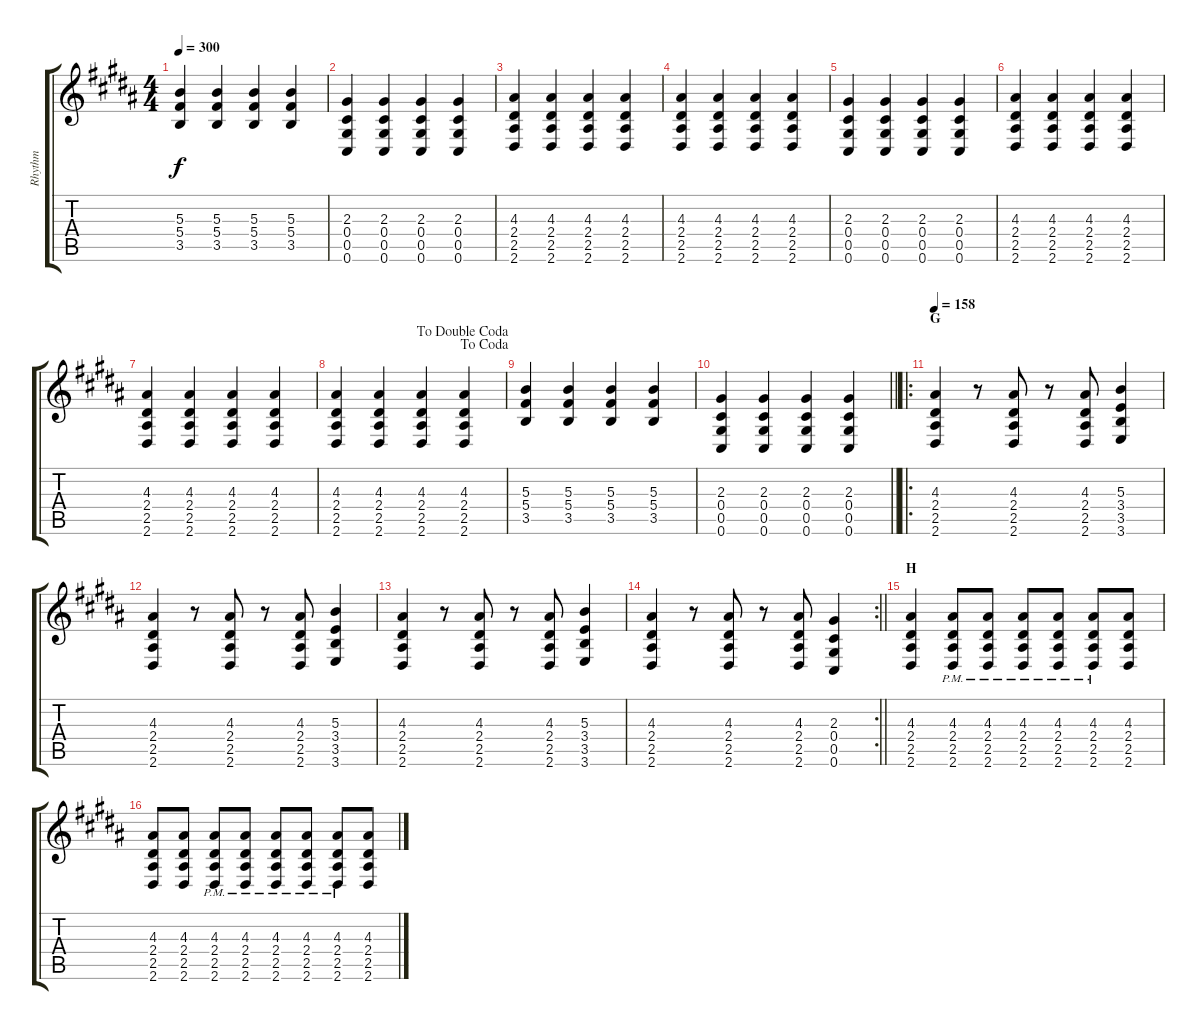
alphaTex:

\track ("Rhythm" "Rhythm") {instrument distortionguitar}
\staff {score tabs}
\tuning (Eb4 Bb3 Gb3 Db3 Ab2 Db2) {hide}
\ts (4 4)
\tempo 300
\clef g2
\ks g#minor
(5.3 5.4 3.5).4{dy f} (5.3 5.4 3.5).4 (5.3 5.4 3.5).4 (5.3 5.4 3.5).4 |
(2.3 0.4 0.5 0.6).4 (2.3 0.4 0.5 0.6).4 (2.3 0.4 0.5 0.6).4 (2.3 0.4 0.5 0.6).4 |
\ks b
(4.3 2.4 2.5 2.6).4 (4.3 2.4 2.5 2.6).4 (4.3 2.4 2.5 2.6).4 (4.3 2.4 2.5 2.6).4 |
\ks g#minor
(4.3 2.4 2.5 2.6).4 (4.3 2.4 2.5 2.6).4 (4.3 2.4 2.5 2.6).4 (4.3 2.4 2.5 2.6).4 |
(2.3 0.4 0.5 0.6).4 (2.3 0.4 0.5 0.6).4 (2.3 0.4 0.5 0.6).4 (2.3 0.4 0.5 0.6).4 |
(4.3 2.4 2.5 2.6).4 (4.3 2.4 2.5 2.6).4 (4.3 2.4 2.5 2.6).4 (4.3 2.4 2.5 2.6).4 |
\ks b
(4.3 2.4 2.5 2.6).4 (4.3 2.4 2.5 2.6).4 (4.3 2.4 2.5 2.6).4 (4.3 2.4 2.5 2.6).4 |
\jump dacoda
\jump dadoublecoda
\ks g#minor
(4.3 2.4 2.5 2.6).4 (4.3 2.4 2.5 2.6).4 (4.3 2.4 2.5 2.6).4 (4.3 2.4 2.5 2.6).4 |
(5.3 5.4 3.5).4 (5.3 5.4 3.5).4 (5.3 5.4 3.5).4 (5.3 5.4 3.5).4 |
\barLineRight lightlight
(2.3 0.4 0.5 0.6).4 (2.3 0.4 0.5 0.6).4 (2.3 0.4 0.5 0.6).4 (2.3 0.4 0.5 0.6).4 |
\ro
\section ("" "G")
\tempo 158
\ks b
(4.3 2.4 2.5 2.6).4 r.8 (4.3 2.4 2.5 2.6).8 r.8 (4.3 2.4 2.5 2.6).8 (5.3 3.4 3.5 3.6).4 |
\ks g#minor
(4.3 2.4 2.5 2.6).4 r.8 (4.3 2.4 2.5 2.6).8 r.8 (4.3 2.4 2.5 2.6).8 (5.3 3.4 3.5 3.6).4 |
(4.3 2.4 2.5 2.6).4 r.8 (4.3 2.4 2.5 2.6).8 r.8 (4.3 2.4 2.5 2.6).8 (5.3 3.4 3.5 3.6).4 |
\rc 2
\barLineRight lightlight
(4.3 2.4 2.5 2.6).4 r.8 (4.3 2.4 2.5 2.6).8 r.8 (4.3 2.4 2.5 2.6).8 (2.3 0.4 0.5 0.6).4 |
\section ("" "H")
\ks b
(4.3 2.4 2.5 2.6).4 (4.3{pm} 2.4{pm} 2.5{pm} 2.6{pm}).8 (4.3{pm} 2.4{pm} 2.5{pm} 2.6{pm}).8 (4.3{pm} 2.4{pm} 2.5{pm} 2.6{pm}).8 (4.3{pm} 2.4{pm} 2.5{pm} 2.6{pm}).8 (4.3{pm} 2.4{pm} 2.5{pm} 2.6{pm}).8 (4.3 2.4 2.5 2.6).8 |
\ks g#minor
(4.3 2.4 2.5 2.6).8 (4.3 2.4 2.5 2.6).8 (4.3{pm} 2.4{pm} 2.5{pm} 2.6{pm}).8 (4.3{pm} 2.4{pm} 2.5{pm} 2.6{pm}).8 (4.3{pm} 2.4{pm} 2.5{pm} 2.6{pm}).8 (4.3{pm} 2.4{pm} 2.5{pm} 2.6{pm}).8 (4.3{pm} 2.4{pm} 2.5{pm} 2.6{pm}).8 (4.3 2.4 2.5 2.6).8
